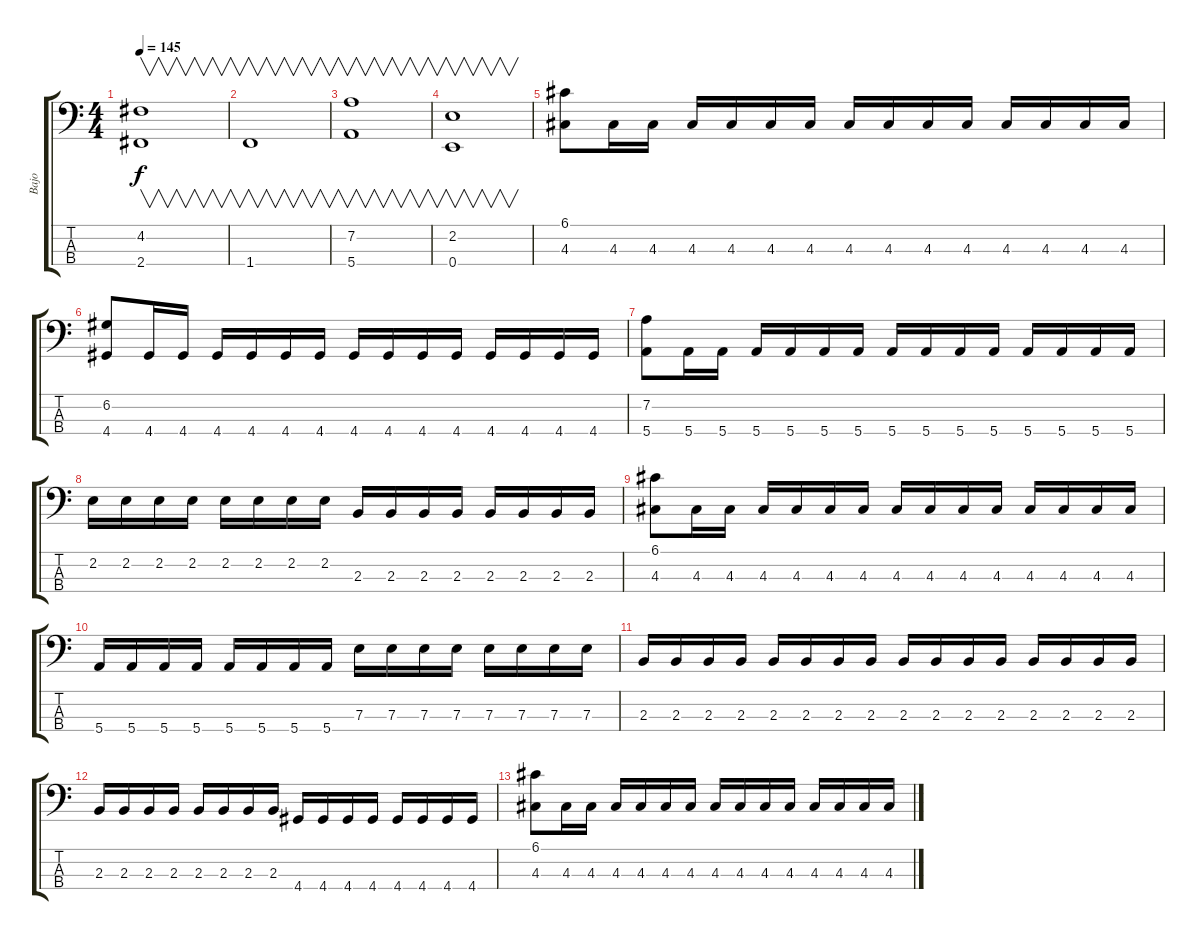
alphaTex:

\track ("Bajo" "Bajo") {instrument electricbassfinger}
\staff {score tabs}
\tuning (G2 D2 A1 E1) {hide}
\ts (4 4)
\tempo 145
\clef f4
\ks c
(4.2 2.4).1{v dy f} |
1.4.1{v} |
(7.2 5.4).1{v} |
(2.2 0.4).1{v} |
(6.1 4.3).8 4.3.16 4.3.16 4.3.16 4.3.16 4.3.16 4.3.16 4.3.16 4.3.16 4.3.16 4.3.16 4.3.16 4.3.16 4.3.16 4.3.16 |
(6.2 4.4).8 4.4.16 4.4.16 4.4.16 4.4.16 4.4.16 4.4.16 4.4.16 4.4.16 4.4.16 4.4.16 4.4.16 4.4.16 4.4.16 4.4.16 |
(7.2 5.4).8 5.4.16 5.4.16 5.4.16 5.4.16 5.4.16 5.4.16 5.4.16 5.4.16 5.4.16 5.4.16 5.4.16 5.4.16 5.4.16 5.4.16 |
2.2.16 2.2.16 2.2.16 2.2.16 2.2.16 2.2.16 2.2.16 2.2.16 2.3.16 2.3.16 2.3.16 2.3.16 2.3.16 2.3.16 2.3.16 2.3.16 |
(6.1 4.3).8 4.3.16 4.3.16 4.3.16 4.3.16 4.3.16 4.3.16 4.3.16 4.3.16 4.3.16 4.3.16 4.3.16 4.3.16 4.3.16 4.3.16 |
5.4.16 5.4.16 5.4.16 5.4.16 5.4.16 5.4.16 5.4.16 5.4.16 7.3.16 7.3.16 7.3.16 7.3.16 7.3.16 7.3.16 7.3.16 7.3.16 |
2.3.16 2.3.16 2.3.16 2.3.16 2.3.16 2.3.16 2.3.16 2.3.16 2.3.16 2.3.16 2.3.16 2.3.16 2.3.16 2.3.16 2.3.16 2.3.16 |
2.3.16 2.3.16 2.3.16 2.3.16 2.3.16 2.3.16 2.3.16 2.3.16 4.4.16 4.4.16 4.4.16 4.4.16 4.4.16 4.4.16 4.4.16 4.4.16 |
(6.1 4.3).8 4.3.16 4.3.16 4.3.16 4.3.16 4.3.16 4.3.16 4.3.16 4.3.16 4.3.16 4.3.16 4.3.16 4.3.16 4.3.16 4.3.16
